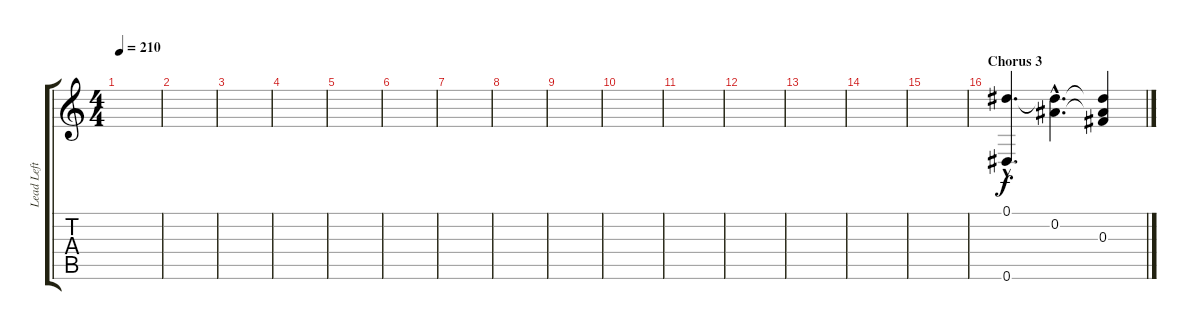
\track ("Lead Left" "Lead Left") {instrument distortionguitar}
\staff {score tabs}
\tuning (Eb4 Bb3 Gb3 Db3 Ab2 Eb2) {hide}
\ts (4 4)
\tempo 210
\clef g2
\ks c
|
|
|
|
|
|
|
|
|
|
|
|
|
|
|
\section ("" "Chorus 3")
(0.1{hac} 0.6{hac}).4{d} (0.1{hac t} 0.2{hac}).4{d} (0.1{t} 0.2{t} 0.3).4
